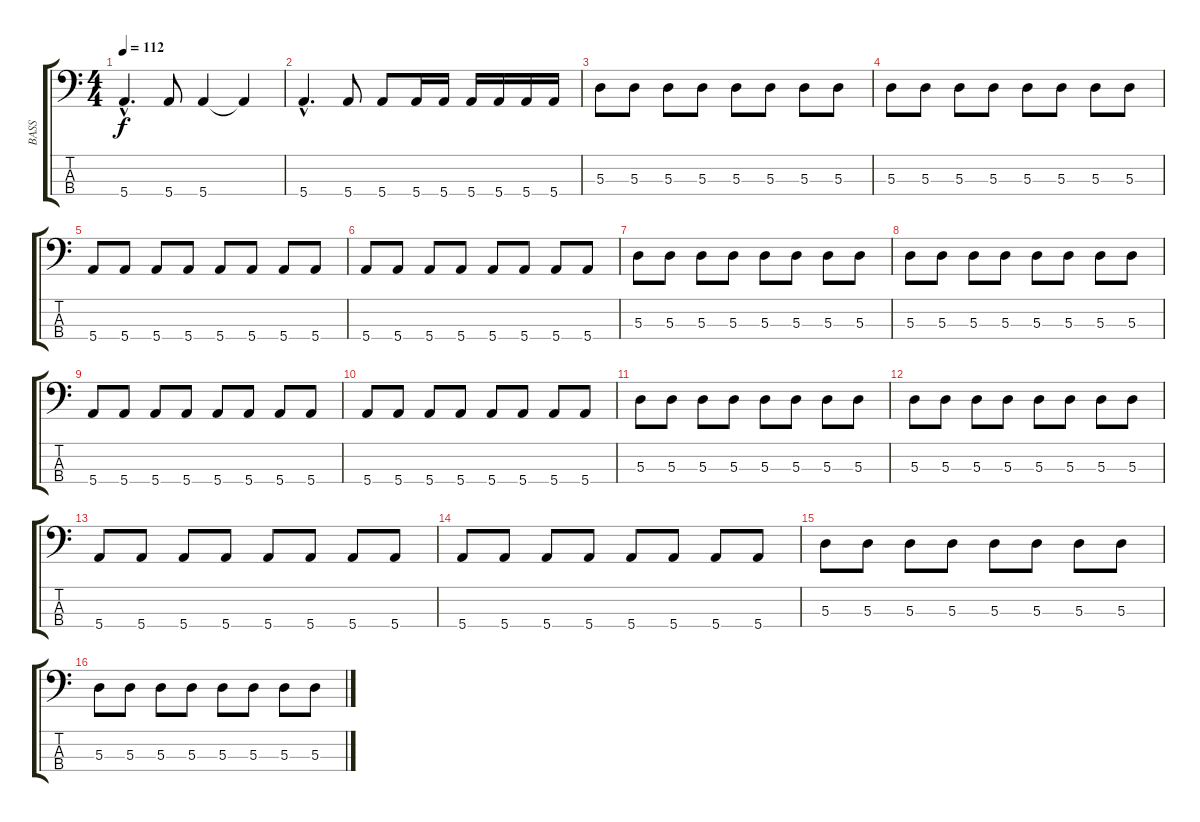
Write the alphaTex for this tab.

\track ("BASS" "BASS") {instrument electricbassfinger}
\staff {score tabs}
\tuning (G2 D2 A1 E1) {hide}
\ts (4 4)
\tempo 112
\clef f4
\ks c
5.4{hac}.4{d dy f} 5.4.8 5.4.4 5.4{t}.4 |
5.4{hac}.4{d} 5.4.8 5.4.8 5.4.16 5.4.16 5.4.16 5.4.16 5.4.16 5.4.16 |
5.3.8 5.3.8 5.3.8 5.3.8 5.3.8 5.3.8 5.3.8 5.3.8 |
5.3.8 5.3.8 5.3.8 5.3.8 5.3.8 5.3.8 5.3.8 5.3.8 |
5.4.8 5.4.8 5.4.8 5.4.8 5.4.8 5.4.8 5.4.8 5.4.8 |
5.4.8 5.4.8 5.4.8 5.4.8 5.4.8 5.4.8 5.4.8 5.4.8 |
5.3.8 5.3.8 5.3.8 5.3.8 5.3.8 5.3.8 5.3.8 5.3.8 |
5.3.8 5.3.8 5.3.8 5.3.8 5.3.8 5.3.8 5.3.8 5.3.8 |
5.4.8 5.4.8 5.4.8 5.4.8 5.4.8 5.4.8 5.4.8 5.4.8 |
5.4.8 5.4.8 5.4.8 5.4.8 5.4.8 5.4.8 5.4.8 5.4.8 |
5.3.8 5.3.8 5.3.8 5.3.8 5.3.8 5.3.8 5.3.8 5.3.8 |
5.3.8 5.3.8 5.3.8 5.3.8 5.3.8 5.3.8 5.3.8 5.3.8 |
5.4.8 5.4.8 5.4.8 5.4.8 5.4.8 5.4.8 5.4.8 5.4.8 |
5.4.8 5.4.8 5.4.8 5.4.8 5.4.8 5.4.8 5.4.8 5.4.8 |
5.3.8 5.3.8 5.3.8 5.3.8 5.3.8 5.3.8 5.3.8 5.3.8 |
5.3.8 5.3.8 5.3.8 5.3.8 5.3.8 5.3.8 5.3.8 5.3.8
